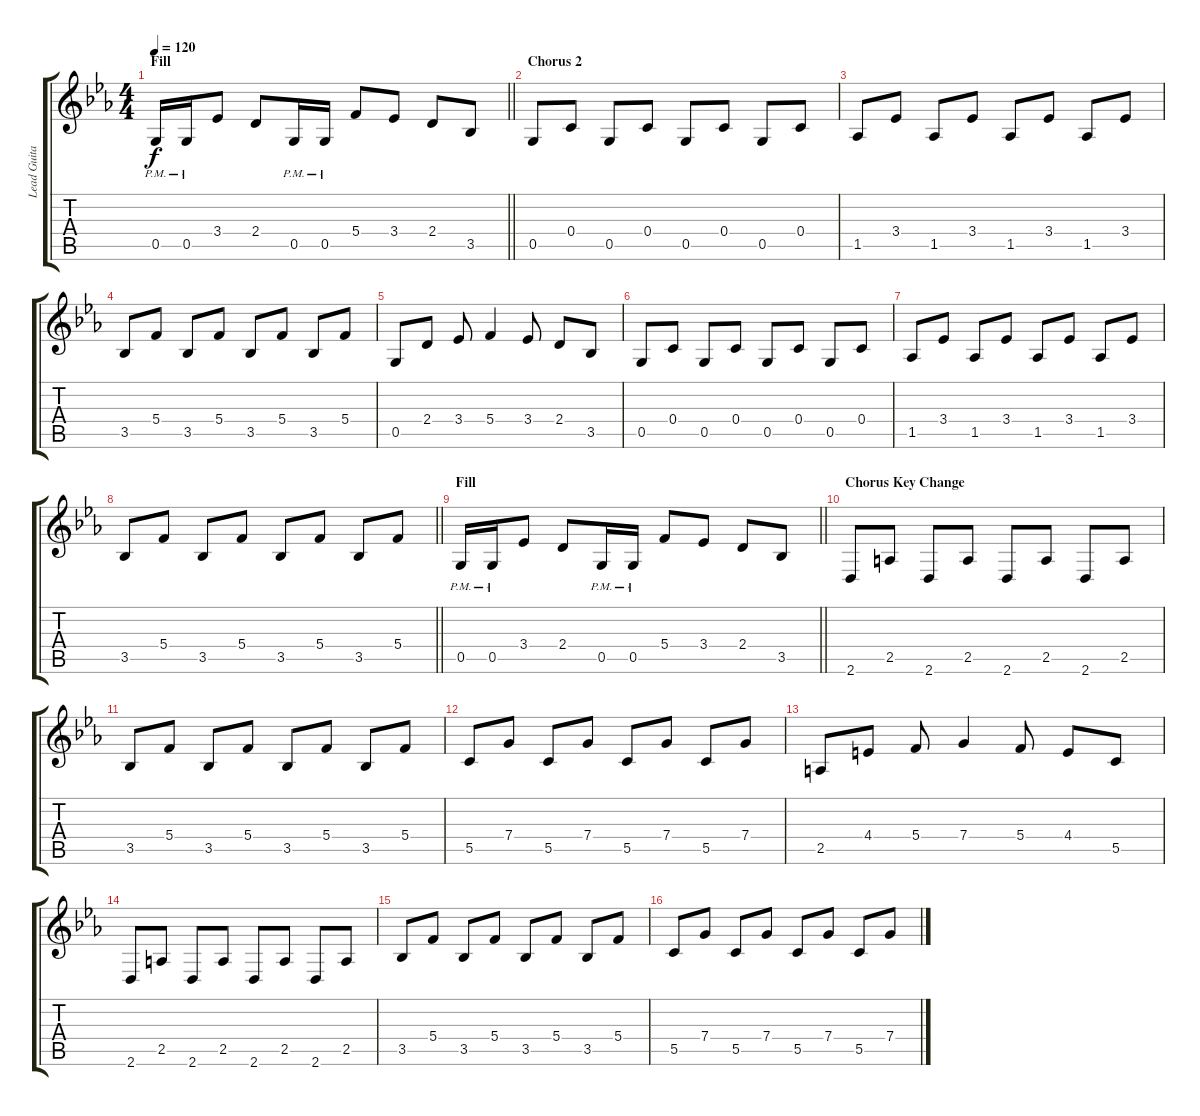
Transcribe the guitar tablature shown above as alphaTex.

\track ("Lead Guitar" "Lead Guita") {instrument overdrivenguitar}
\staff {score tabs}
\tuning (D4 A3 F3 C3 G2 C2) {hide}
\ts (4 4)
\section ("" "Fill")
\tempo 120
\clef g2
\barLineRight lightlight
\ks cminor
0.5{pm}.16{dy f} 0.5{pm}.16 3.4.8 2.4.8 0.5{pm}.16 0.5{pm}.16 5.4.8 3.4.8 2.4.8 3.5.8 |
\section ("" "Chorus 2")
0.5.8 0.4.8 0.5.8 0.4.8 0.5.8 0.4.8 0.5.8 0.4.8 |
1.5.8 3.4.8 1.5.8 3.4.8 1.5.8 3.4.8 1.5.8 3.4.8 |
3.5.8 5.4.8 3.5.8 5.4.8 3.5.8 5.4.8 3.5.8 5.4.8 |
0.5.8 2.4.8 3.4.8 5.4.4 3.4.8 2.4.8 3.5.8 |
0.5.8 0.4.8 0.5.8 0.4.8 0.5.8 0.4.8 0.5.8 0.4.8 |
1.5.8 3.4.8 1.5.8 3.4.8 1.5.8 3.4.8 1.5.8 3.4.8 |
\barLineRight lightlight
3.5.8 5.4.8 3.5.8 5.4.8 3.5.8 5.4.8 3.5.8 5.4.8 |
\section ("" "Fill")
\barLineRight lightlight
0.5{pm}.16 0.5{pm}.16 3.4.8 2.4.8 0.5{pm}.16 0.5{pm}.16 5.4.8 3.4.8 2.4.8 3.5.8 |
\section ("" "Chorus Key Change")
2.6.8 2.5.8 2.6.8 2.5.8 2.6.8 2.5.8 2.6.8 2.5.8 |
3.5.8 5.4.8 3.5.8 5.4.8 3.5.8 5.4.8 3.5.8 5.4.8 |
5.5.8 7.4.8 5.5.8 7.4.8 5.5.8 7.4.8 5.5.8 7.4.8 |
2.5.8 4.4.8 5.4.8 7.4.4 5.4.8 4.4.8 5.5.8 |
2.6.8 2.5.8 2.6.8 2.5.8 2.6.8 2.5.8 2.6.8 2.5.8 |
3.5.8 5.4.8 3.5.8 5.4.8 3.5.8 5.4.8 3.5.8 5.4.8 |
5.5.8 7.4.8 5.5.8 7.4.8 5.5.8 7.4.8 5.5.8 7.4.8
